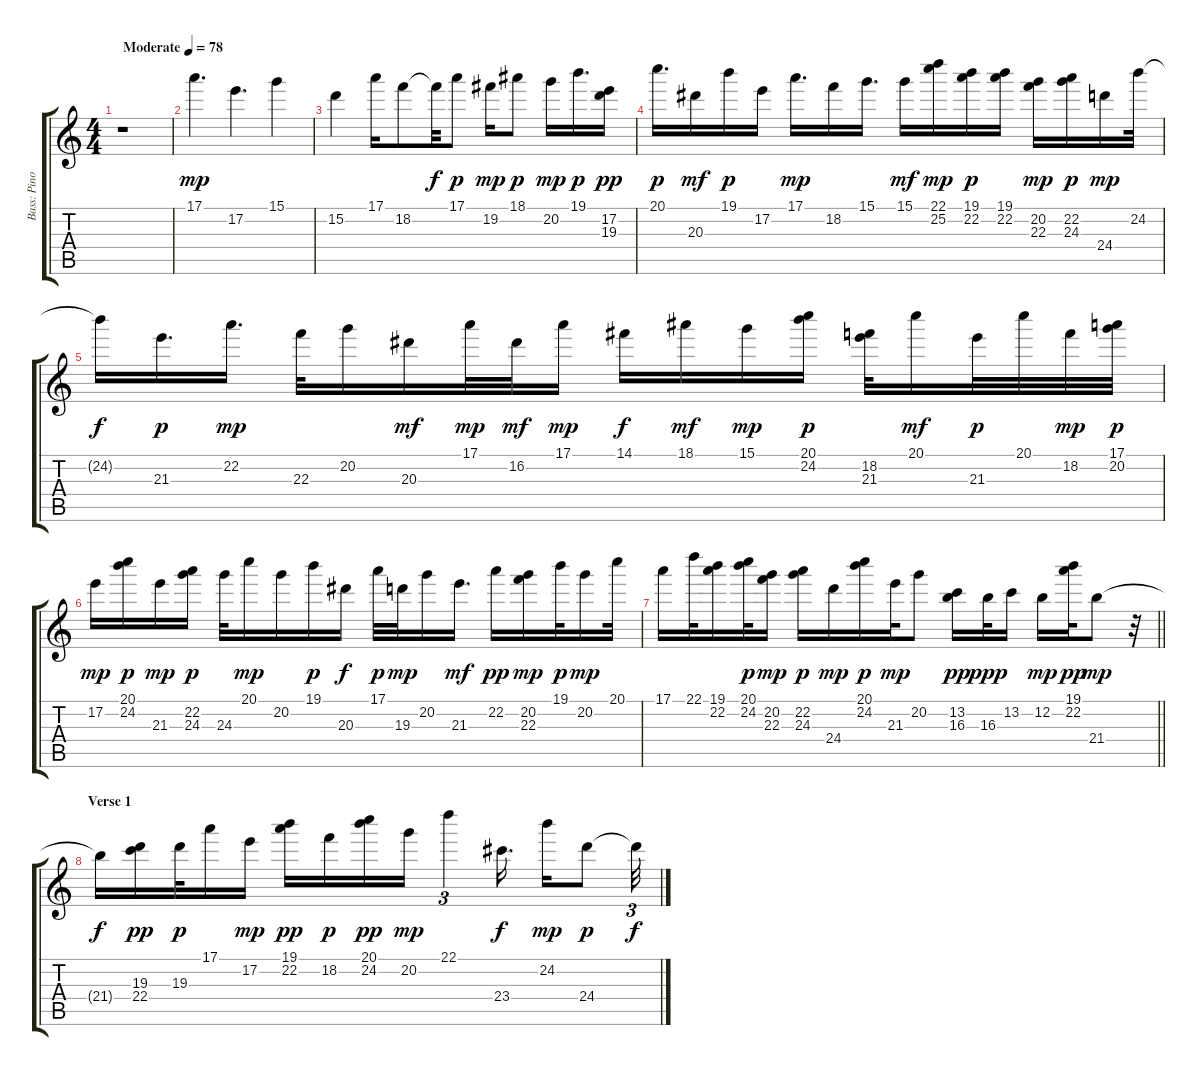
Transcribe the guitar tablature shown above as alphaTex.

\track ("Bass: Pino Palladino" "Bass: Pino") {instrument fretlessbass}
\staff {score tabs}
\tuning (E4 B3 G3 D3 A2 E2) {hide}
\ts (4 4)
\tempo (78 "Moderate")
\clef g2
\ks c
r.1{dy mp instrument birdtweet} |
17.1.4{d} 17.2.4{d} 15.1.4 |
15.2.4 17.1.16 18.2.8 18.2{t}.32{dy f} 17.1.8{dy p} 19.2.16{dy mp} 18.1.8{dy p} 20.2.16{dy mp} 19.1.16{d dy p} (17.2 19.3).16{dy pp} |
20.1.16{d dy p} 20.3.16{dy mf} 19.1.16{dy p} 17.2.16 17.1.16{d dy mp} 18.2.16 15.1.16{d} 15.1.16{dy mf} (22.1 25.2).16{dy mp} (19.1 22.2).16{dy p} (19.1 22.2).16 (20.2 22.3).16{dy mp} (22.2 24.3).16{dy p} 24.4.16{dy mp} 24.2.32 |
24.2{t}.16{dy f} 21.3.16{d dy p} 22.2.16{d dy mp} 22.3.32 20.2.16 20.3.16{dy mf} 17.1.32{dy mp} 16.2.32{dy mf} 17.1.16{dy mp} 14.1.16{dy f} 18.1.16{dy mf} 15.1.16{dy mp} (20.1 24.2).16{dy p} (18.2 21.3).32 20.1.16{dy mf} 21.3.32{dy p} 20.1.32 18.2.32{dy mp} (17.1 20.2).32{dy p} |
17.2.16{dy mp} (20.1 24.2).16{dy p} 21.3.16{dy mp} (22.2 24.3).16{dy p} 24.3.32 20.1.16{dy mp} 20.2.16 19.1.16{dy p} 20.3.16{dy f} 17.1.32{dy p} 19.3.32{dy mp} 20.2.16 21.3.16{d dy mf} 22.2.16{dy pp} (20.2 22.3).16{dy mp} 19.1.32{dy p} 20.2.16{dy mp} 20.1.32 |
\barLineRight lightlight
17.1.16 22.1.32 (19.1 22.2).16 (20.1 24.2).32{dy p} (20.2 22.3).16{dy mp} (22.2 24.3).16{dy p} 24.4.16{dy mp} (20.1 24.2).16{dy p} 21.3.32{dy mp} 20.2.8 (13.2 16.3).16{dy pp} 16.3.32{dy ppp} 13.2.16 12.2.16{dy mp} (19.1 22.2).32{dy pp} 21.4.8{dy mp} r.32 |
\section ("" "Verse 1")
21.4{t}.16{dy f} (19.3 22.4).16{dy pp} 19.3.32{dy p} 17.1.16 17.2.16{dy mp} (19.1 22.2).16{dy pp} 18.2.16{dy p} (20.1 24.2).16{dy pp} 20.2.16{dy mp} 22.1.4{tu (3 2)} 23.4.16{d dy f} 24.2.16{dy mp} 24.4.8{dy p} 24.4{t}.32{tu (3 2) dy f}
